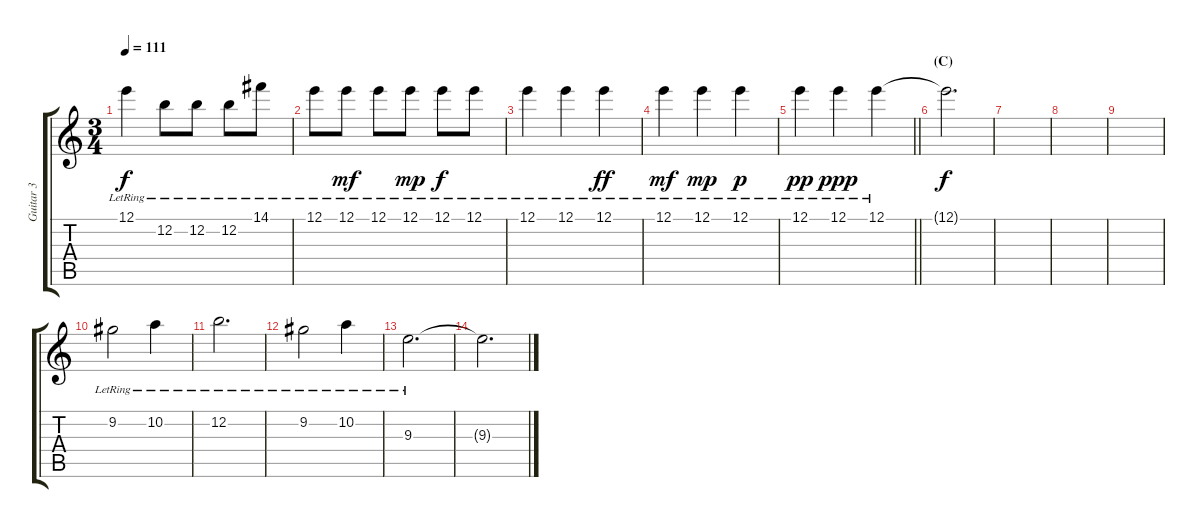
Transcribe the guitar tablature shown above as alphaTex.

\track ("Guitar 3" "Guitar 3") {instrument electricguitarjazz}
\staff {score tabs}
\tuning (E4 B3 G3 D3 A2 E2) {hide}
\ts (3 4)
\tempo 111
\clef g2
\ks c
12.1{lr}.4{dy f} 12.2{lr}.8 12.2{lr}.8 12.2{lr}.8 14.1{lr}.8 |
12.1{lr}.8 12.1{lr}.8{dy mf} 12.1{lr}.8 12.1{lr}.8{dy mp} 12.1{lr}.8{dy f} 12.1{lr}.8 |
12.1{lr}.4 12.1{lr}.4 12.1{lr}.4{dy ff} |
12.1{lr}.4{dy mf} 12.1{lr}.4{dy mp} 12.1{lr}.4{dy p} |
\barLineRight lightlight
12.1{lr}.4{dy pp} 12.1{lr}.4{dy ppp} 12.1{lr}.4 |
\section ("" "(C)")
12.1{t}.2{d dy f} |
|
|
|
9.2{lr}.2 10.2{lr}.4 |
12.2{lr}.2{d} |
9.2{lr}.2 10.2{lr}.4 |
9.3{lr}.2{d} |
9.3{t}.2{d}
